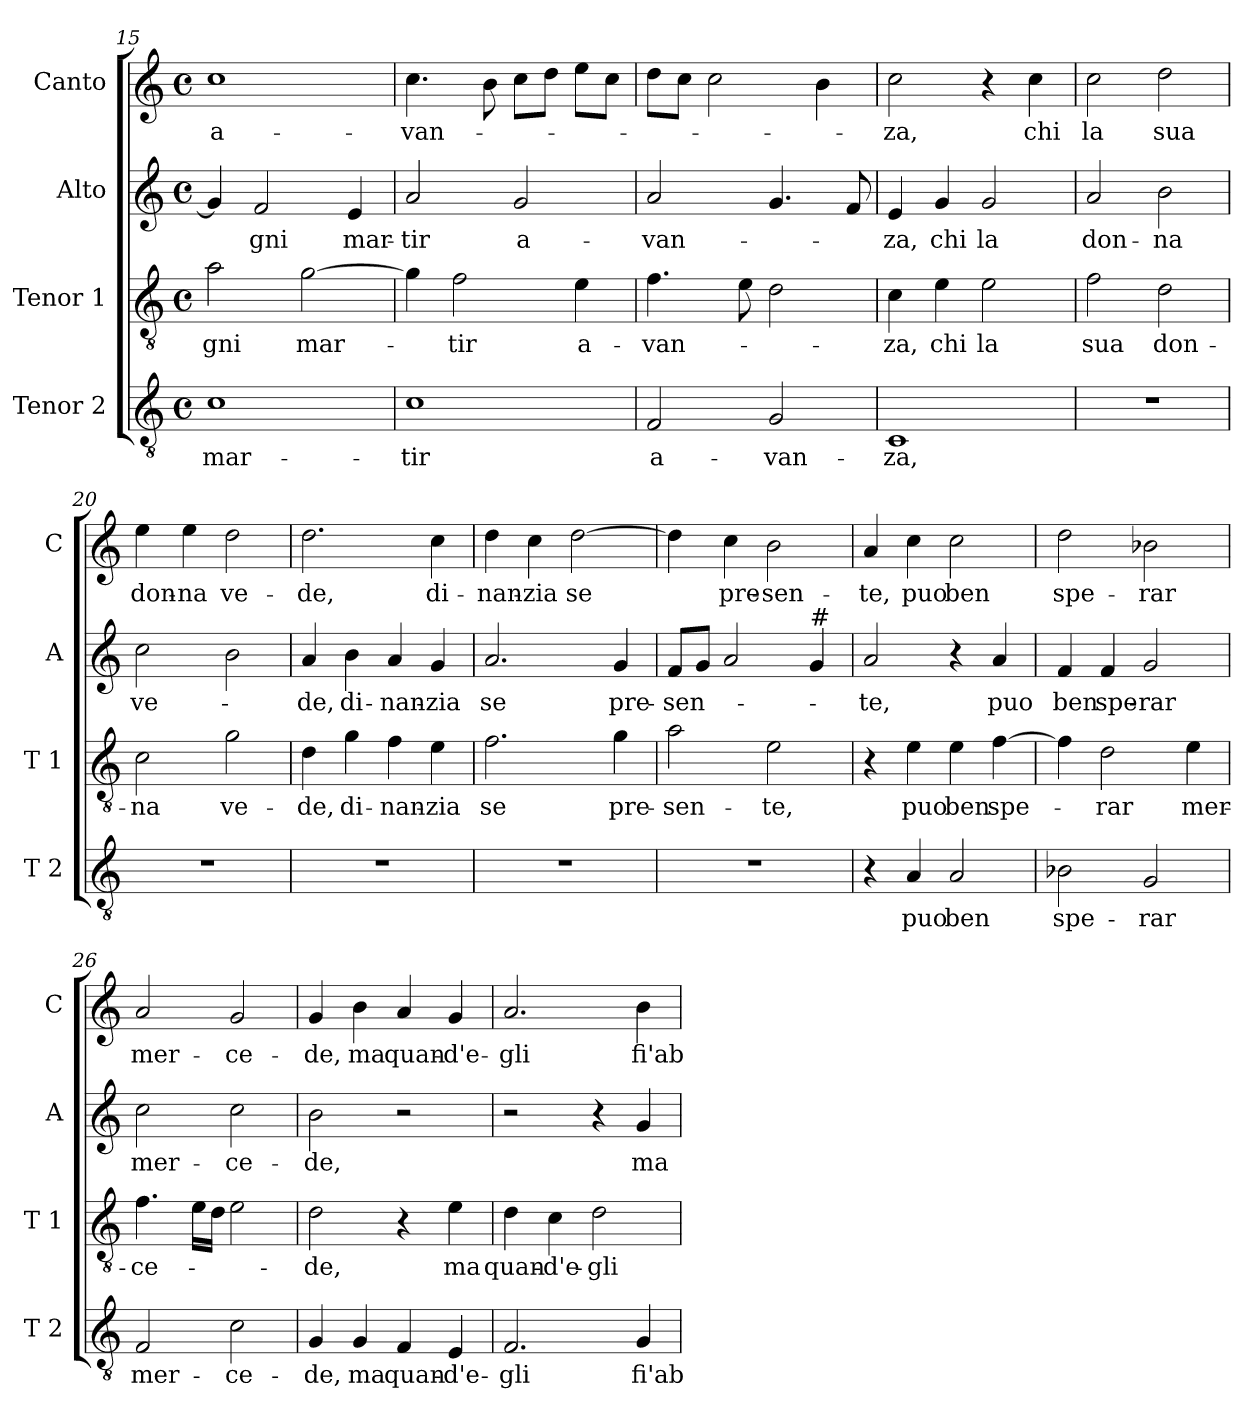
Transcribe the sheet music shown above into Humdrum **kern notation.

**kern	**text	**kern	**text	**kern	**text	**kern	**text
*part4	*part4	*part3	*part3	*part2	*part2	*part1	*part1
*staff4	*staff4	*staff3	*staff3	*staff2	*staff2	*staff1	*staff1
*I"Tenor 2	*	*I"Tenor 1	*	*I"Alto	*	*I"Canto	*
*I'T 2	*	*I'T 1	*	*I'A	*	*I'C	*
*clefGv2	*	*clefGv2	*	*clefG2	*	*clefG2	*
*k[]	*	*k[]	*	*k[]	*	*k[]	*
*C:	*	*C:	*	*C:	*	*C:	*
*M4/4	*	*M4/4	*	*M4/4	*	*M4/4	*
*met(c)	*	*met(c)	*	*met(c)	*	*met(c)	*
=15	=15	=15	=15	=15	=15	=15	=15
!	!LO:LY:b	!	!LO:LY:b	!	!	!	!LO:LY:b
1c	mar-	2a\	-gni	4g/]	.	1cc	a-
!	!	!	!	!	!LO:LY:b	!	!
.	.	.	.	2f/	-gni	.	.
!	!	!	!LO:LY:b	!	!	!	!
.	.	[2g\	mar-	.	.	.	.
!	!	!	!	!	!LO:LY:b	!	!
.	.	.	.	4e/	mar-	.	.
=16	=16	=16	=16	=16	=16	=16	=16
!	!LO:LY:b	!	!	!	!LO:LY:b	!	!LO:LY:b
1c	-tir	4g\]	.	2a/	-tir	4.cc\	-van-
!	!	!	!LO:LY:b	!	!	!	!
.	.	2f\	-tir	.	.	.	.
.	.	.	.	.	.	8b\	.
!	!	!	!	!	!LO:LY:b	!	!
.	.	.	.	2g/	a-	8cc\L	.
.	.	.	.	.	.	8dd\J	.
!	!	!	!LO:LY:b	!	!	!	!
.	.	4e\	a-	.	.	8ee\L	.
.	.	.	.	.	.	8cc\J	.
=17	=17	=17	=17	=17	=17	=17	=17
!	!LO:LY:b	!	!LO:LY:b	!	!LO:LY:b	!	!
2F/	a-	4.f\	-van-	2a/	-van-	8dd\L	.
.	.	.	.	.	.	8cc\J	.
.	.	.	.	.	.	2cc\	.
.	.	8e\	.	.	.	.	.
!	!LO:LY:b	!	!	!	!	!	!
2G/	-van-	2d\	.	4.g/	.	.	.
.	.	.	.	.	.	4b\	.
.	.	.	.	8f/	.	.	.
=18	=18	=18	=18	=18	=18	=18	=18
!	!LO:LY:b	!	!LO:LY:b	!	!LO:LY:b	!	!LO:LY:b
1C	-za,	4c\	-za,	4e/	-za,	2cc\	-za,
!	!	!	!LO:LY:b	!	!LO:LY:b	!	!
.	.	4e\	chi	4g/	chi	.	.
!	!	!	!LO:LY:b	!	!LO:LY:b	!	!
.	.	2e\	la	2g/	la	4r	.
!	!	!	!	!	!	!	!LO:LY:b
.	.	.	.	.	.	4cc\	chi
!!LO:PB:g=z
=19	=19	=19	=19	=19	=19	=19	=19
!	!	!	!LO:LY:b	!	!LO:LY:b	!	!LO:LY:b
1r	.	2f\	sua	2a/	don-	2cc\	la
!	!	!	!LO:LY:b	!	!LO:LY:b	!	!LO:LY:b
.	.	2d\	don-	2b\	-na	2dd\	sua
=20	=20	=20	=20	=20	=20	=20	=20
!	!	!	!LO:LY:b	!	!LO:LY:b	!	!LO:LY:b
1r	.	2c\	-na	2cc\	ve-	4ee\	don-
!	!	!	!	!	!	!	!LO:LY:b
.	.	.	.	.	.	4ee\	-na
!	!	!	!LO:LY:b	!	!	!	!LO:LY:b
.	.	2g\	ve-	2b\	.	2dd\	ve-
=21	=21	=21	=21	=21	=21	=21	=21
!	!	!	!LO:LY:b	!	!LO:LY:b	!	!LO:LY:b
1r	.	4d\	-de,	4a/	-de,	2.dd\	-de,
!	!	!	!LO:LY:b	!	!LO:LY:b	!	!
.	.	4g\	di-	4b\	di-	.	.
!	!	!	!LO:LY:b	!	!LO:LY:b	!	!
.	.	4f\	-nan-	4a/	-nan-	.	.
!	!	!	!LO:LY:b	!	!LO:LY:b	!	!LO:LY:b
.	.	4e\	-zia	4g/	-zia	4cc\	di-
=22	=22	=22	=22	=22	=22	=22	=22
!	!	!	!LO:LY:b	!	!LO:LY:b	!	!LO:LY:b
1r	.	2.f\	se	2.a/	se	4dd\	-nan-
!	!	!	!	!	!	!	!LO:LY:b
.	.	.	.	.	.	4cc\	-zia
!	!	!	!	!	!	!	!LO:LY:b
.	.	.	.	.	.	[2dd\	se
!	!	!	!LO:LY:b	!	!LO:LY:b	!	!
.	.	4g\	pre-	4g/	pre-	.	.
=23	=23	=23	=23	=23	=23	=23	=23
!	!	!	!LO:LY:b	!	!LO:LY:b	!	!
1r	.	2a\	-sen-	8f/L	-sen-	4dd\]	.
.	.	.	.	8g/J	.	.	.
!	!	!	!	!	!	!	!LO:LY:b
.	.	.	.	2a/	.	4cc\	pre-
!	!	!	!LO:LY:b	!	!	!	!LO:LY:b
.	.	2e\	-te,	.	.	2b\	-sen-
!	!	!	!	!LO:TX:a:t=#	!	!	!
.	.	.	.	4g/	.	.	.
!!LO:LB:g=z
=24	=24	=24	=24	=24	=24	=24	=24
!	!	!	!	!	!LO:LY:b	!	!LO:LY:b
4r	.	4r	.	2a/	-te,	4a/	-te,
!	!LO:LY:b	!	!LO:LY:b	!	!	!	!LO:LY:b
4A/	puo	4e\	puo	.	.	4cc\	puo
!	!LO:LY:b	!	!LO:LY:b	!	!	!	!LO:LY:b
2A/	ben	4e\	ben	4r	.	2cc\	ben
!	!	!	!LO:LY:b	!	!LO:LY:b	!	!
.	.	[4f\	spe-	4a/	puo	.	.
=25	=25	=25	=25	=25	=25	=25	=25
!	!LO:LY:b	!	!	!	!LO:LY:b	!	!LO:LY:b
2B-X\	spe-	4f\]	.	4f/	ben	2dd\	spe-
!	!	!	!LO:LY:b	!	!LO:LY:b	!	!
.	.	2d\	-rar	4f/	spe-	.	.
!	!LO:LY:b	!	!	!	!LO:LY:b	!	!LO:LY:b
2G/	-rar	.	.	2g/	-rar	2b-X\	-rar
!	!	!	!LO:LY:b	!	!	!	!
.	.	4e\	mer-	.	.	.	.
=26	=26	=26	=26	=26	=26	=26	=26
!	!LO:LY:b	!	!LO:LY:b	!	!LO:LY:b	!	!LO:LY:b
2F/	mer-	4.f\	-ce-	2cc\	mer-	2a/	mer-
.	.	16e\LL	.	.	.	.	.
.	.	16d\JJ	.	.	.	.	.
!	!LO:LY:b	!	!	!	!LO:LY:b	!	!LO:LY:b
2c\	-ce-	2e\	.	2cc\	-ce-	2g/	-ce-
=27	=27	=27	=27	=27	=27	=27	=27
!	!LO:LY:b	!	!LO:LY:b	!	!LO:LY:b	!	!LO:LY:b
4G/	-de,	2d\	-de,	2b\	-de,	4g/	-de,
!	!LO:LY:b	!	!	!	!	!	!LO:LY:b
4G/	ma	.	.	.	.	4b\	ma
!	!LO:LY:b	!	!	!	!	!	!LO:LY:b
4F/	quan-	4r	.	2r	.	4a/	quan-
!	!LO:LY:b	!	!LO:LY:b	!	!	!	!LO:LY:b
4E/	-d'e-	4e\	ma	.	.	4g/	-d'e-
=28	=28	=28	=28	=28	=28	=28	=28
!	!LO:LY:b	!	!LO:LY:b	!	!	!	!LO:LY:b
2.F/	-gli	4d\	quan-	2r	.	2.a/	-gli
!	!	!	!LO:LY:b	!	!	!	!
.	.	4c\	-d'e-	.	.	.	.
!	!	!	!LO:LY:b	!	!	!	!
.	.	2d\	-gli	4r	.	.	.
!	!LO:LY:b	!	!	!	!LO:LY:b	!	!LO:LY:b
4G/	fi'ab-	.	.	4g/	ma	4b\	fi'ab-
=	=	=	=	=	=	=	=
*-	*-	*-	*-	*-	*-	*-	*-
